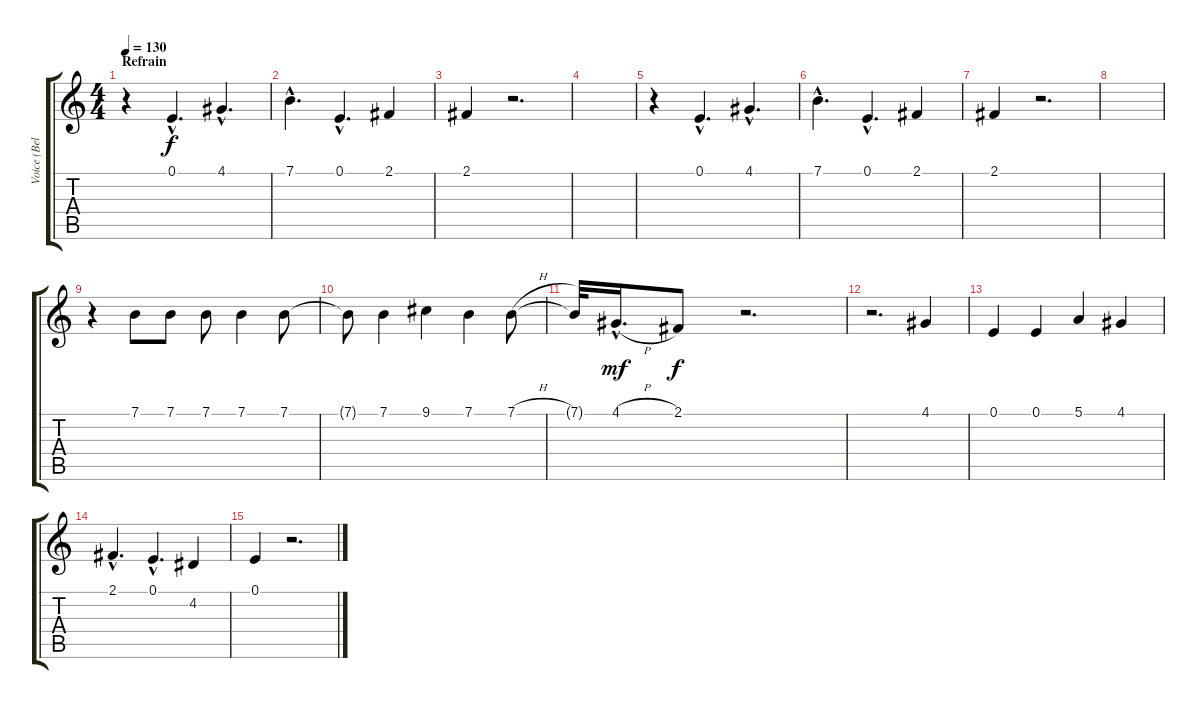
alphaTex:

\track ("Voice (Bela)" "Voice (Bel") {instrument flute}
\staff {score tabs}
\tuning (E4 B3 G3 D3 A2 E2) {hide}
\ts (4 4)
\section ("" "Refrain")
\tempo 130
\clef g2
\ks c
r.4{dy f} 0.1{hac}.4{d} 4.1{hac}.4{d} |
7.1{hac}.4{d} 0.1{hac}.4{d} 2.1.4 |
2.1.4 r.2{d} |
|
r.4 0.1{hac}.4{d} 4.1{hac}.4{d} |
7.1{hac}.4{d} 0.1{hac}.4{d} 2.1.4 |
2.1.4 r.2{d} |
|
r.4 7.1.8 7.1.8 7.1.8 7.1.4 7.1.8 |
7.1{t}.8 7.1.4 9.1.4 7.1.4 7.1{h}.8 |
7.1{t}.32 4.1{h hac}.16{d dy mf} 2.1.8{dy f} r.2{d} |
r.2{d} 4.1.4 |
0.1.4 0.1.4 5.1.4 4.1.4 |
2.1{hac}.4{d} 0.1{hac}.4{d} 4.2.4 |
0.1.4 r.2{d}
